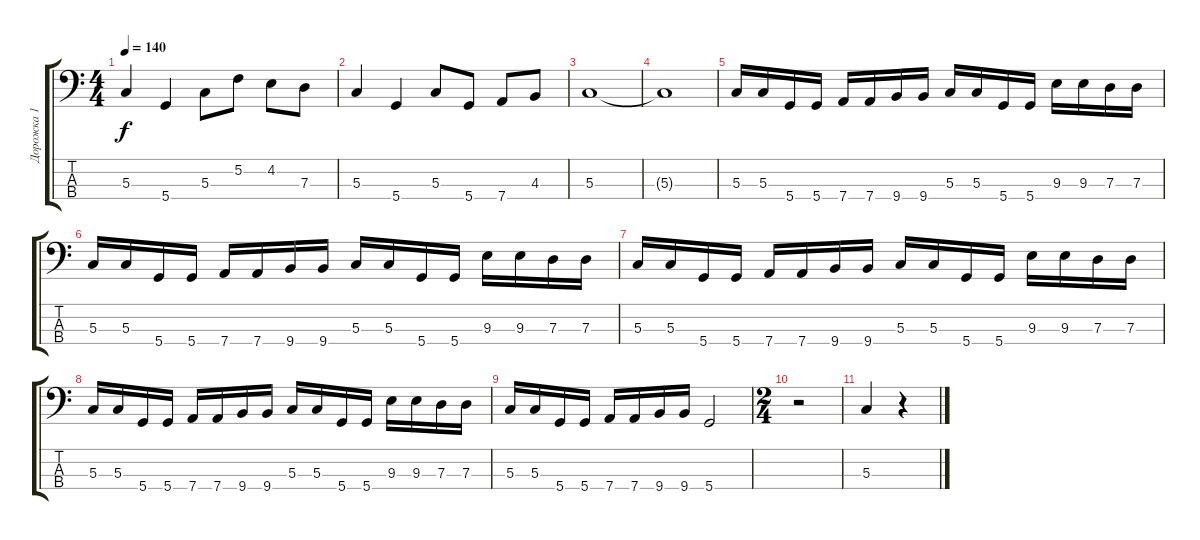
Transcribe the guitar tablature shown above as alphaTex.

\track ("Дорожка 1" "Дорожка 1") {instrument slapbass1}
\staff {score tabs}
\tuning (F2 C2 G1 D1) {hide}
\ts (4 4)
\tempo 140
\clef f4
\ks c
5.3.4{dy f} 5.4.4 5.3.8 5.2.8 4.2.8 7.3.8 |
5.3.4 5.4.4 5.3.8 5.4.8 7.4.8 4.3.8 |
5.3.1 |
5.3{t}.1 |
5.3.16 5.3.16 5.4.16 5.4.16 7.4.16 7.4.16 9.4.16 9.4.16 5.3.16 5.3.16 5.4.16 5.4.16 9.3.16 9.3.16 7.3.16 7.3.16 |
5.3.16 5.3.16 5.4.16 5.4.16 7.4.16 7.4.16 9.4.16 9.4.16 5.3.16 5.3.16 5.4.16 5.4.16 9.3.16 9.3.16 7.3.16 7.3.16 |
5.3.16 5.3.16 5.4.16 5.4.16 7.4.16 7.4.16 9.4.16 9.4.16 5.3.16 5.3.16 5.4.16 5.4.16 9.3.16 9.3.16 7.3.16 7.3.16 |
5.3.16 5.3.16 5.4.16 5.4.16 7.4.16 7.4.16 9.4.16 9.4.16 5.3.16 5.3.16 5.4.16 5.4.16 9.3.16 9.3.16 7.3.16 7.3.16 |
5.3.16 5.3.16 5.4.16 5.4.16 7.4.16 7.4.16 9.4.16 9.4.16 5.4.2 |
\ts (2 4)
r.2 |
5.3.4 r.4
